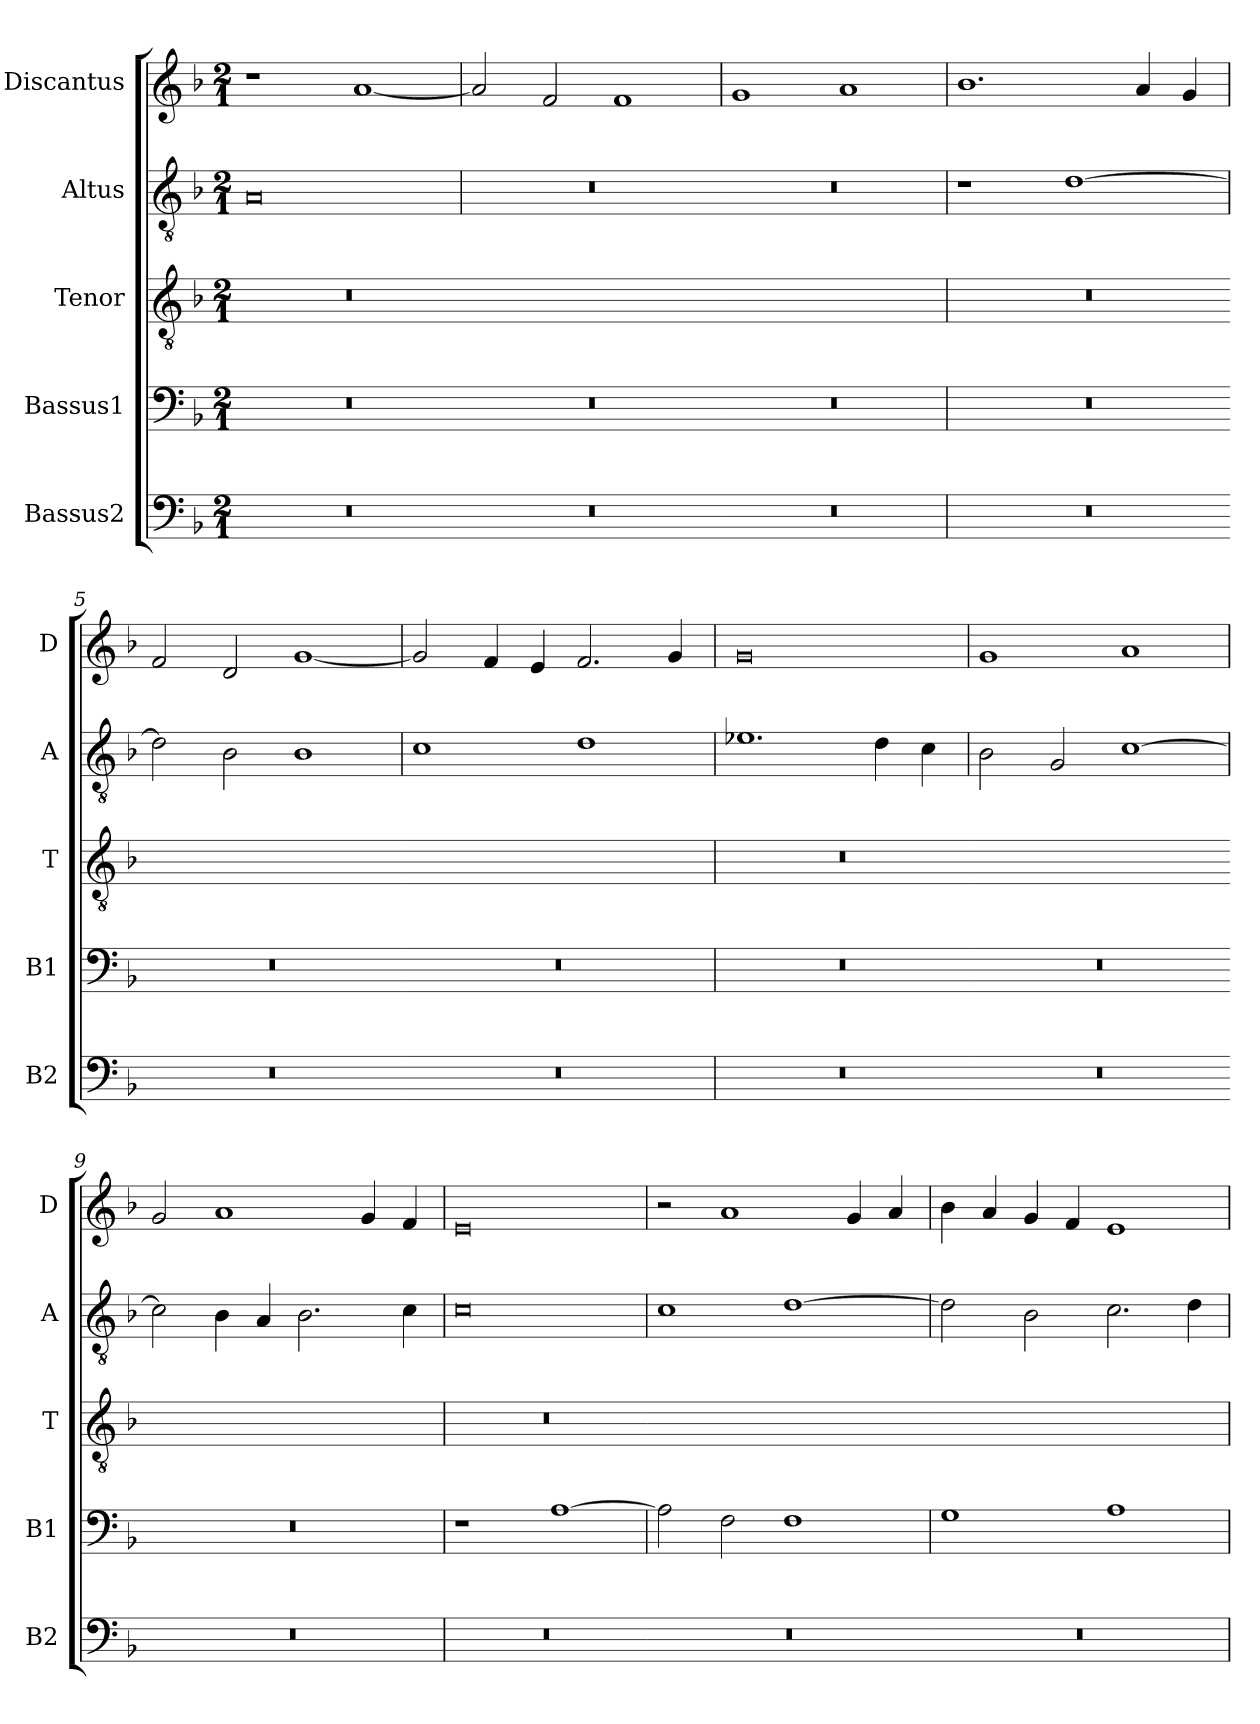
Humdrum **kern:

**kern	**kern	**kern	**kern	**kern
*part5	*part4	*part3	*part2	*part1
*staff5	*staff4	*staff3	*staff2	*staff1
*I"Bassus2	*I"Bassus1	*I"Tenor	*I"Altus	*I"Discantus
*I'B2	*I'B1	*I'T	*I'A	*I'D
*clefF4	*clefF4	*clefGv2	*clefGv2	*clefG2
*k[b-]	*k[b-]	*k[b-]	*k[b-]	*k[b-]
*M2/1	*M2/1	*M2/1	*M2/1	*M2/1
=1	=1	=1	=1	=1
!	!	!LO:N:vis=1	!	!
0r	0r	0r	0A	1r
.	.	.	.	[1a
=2	=2	=2-	=2	=2
!	!	!LO:N:vis=1	!	!
0r	0r	0ryy	0r	2a/]
.	.	.	.	2f/
.	.	.	.	1f
=3	=3	=3-	=3	=3
!	!	!LO:N:vis=1	!	!
0r	0r	0ryy	0r	1g
.	.	.	.	1a
=4	=4	=4	=4	=4
!	!	!LO:N:vis=1	!	!
0r	0r	0r	1r	1.b-
.	.	.	[1d	.
.	.	.	.	4a/
.	.	.	.	4g/
=5	=5	=5-	=5	=5
!	!	!LO:N:vis=1	!	!
0r	0r	0ryy	2d\]	2f/
.	.	.	2B-\	2d/
.	.	.	1B-	[1g
=6	=6	=6-	=6	=6
!	!	!LO:N:vis=1	!	!
0r	0r	0ryy	1c	2g/]
.	.	.	.	4f/
.	.	.	.	4e/
.	.	.	1d	2.f/
.	.	.	.	4g/
=7	=7	=7	=7	=7
!	!	!LO:N:vis=1	!	!
0r	0r	0r	1.e-X	0g
.	.	.	4d\	.
.	.	.	4c\	.
=8	=8	=8-	=8	=8
!	!	!LO:N:vis=1	!	!
0r	0r	0ryy	2B-\	1g
.	.	.	2G/	.
.	.	.	[1c	1a
=9	=9	=9-	=9	=9
!	!	!LO:N:vis=1	!	!
0r	0r	0ryy	2c\]	2g/
.	.	.	4B-\	1a
.	.	.	4A/	.
.	.	.	2.B-\	.
.	.	.	.	4g/
.	.	.	4c\	4f/
=10	=10	=10	=10	=10
!	!	!LO:N:vis=1	!	!
0r	1r	0r	0c	0e
.	[1A	.	.	.
=11	=11	=11-	=11	=11
!	!	!LO:N:vis=1	!	!
0r	2A\]	0ryy	1c	2r
.	2F\	.	.	1a
.	1F	.	[1d	.
.	.	.	.	4g/
.	.	.	.	4a/
=12	=12	=12-	=12	=12
!	!	!LO:N:vis=1	!	!
0r	1G	0ryy	2d\]	4b-\
.	.	.	.	4a/
.	.	.	2B-\	4g/
.	.	.	.	4f/
.	1A	.	2.c\	1e
.	.	.	4d\	.
=	=	=	=	=
*-	*-	*-	*-	*-
